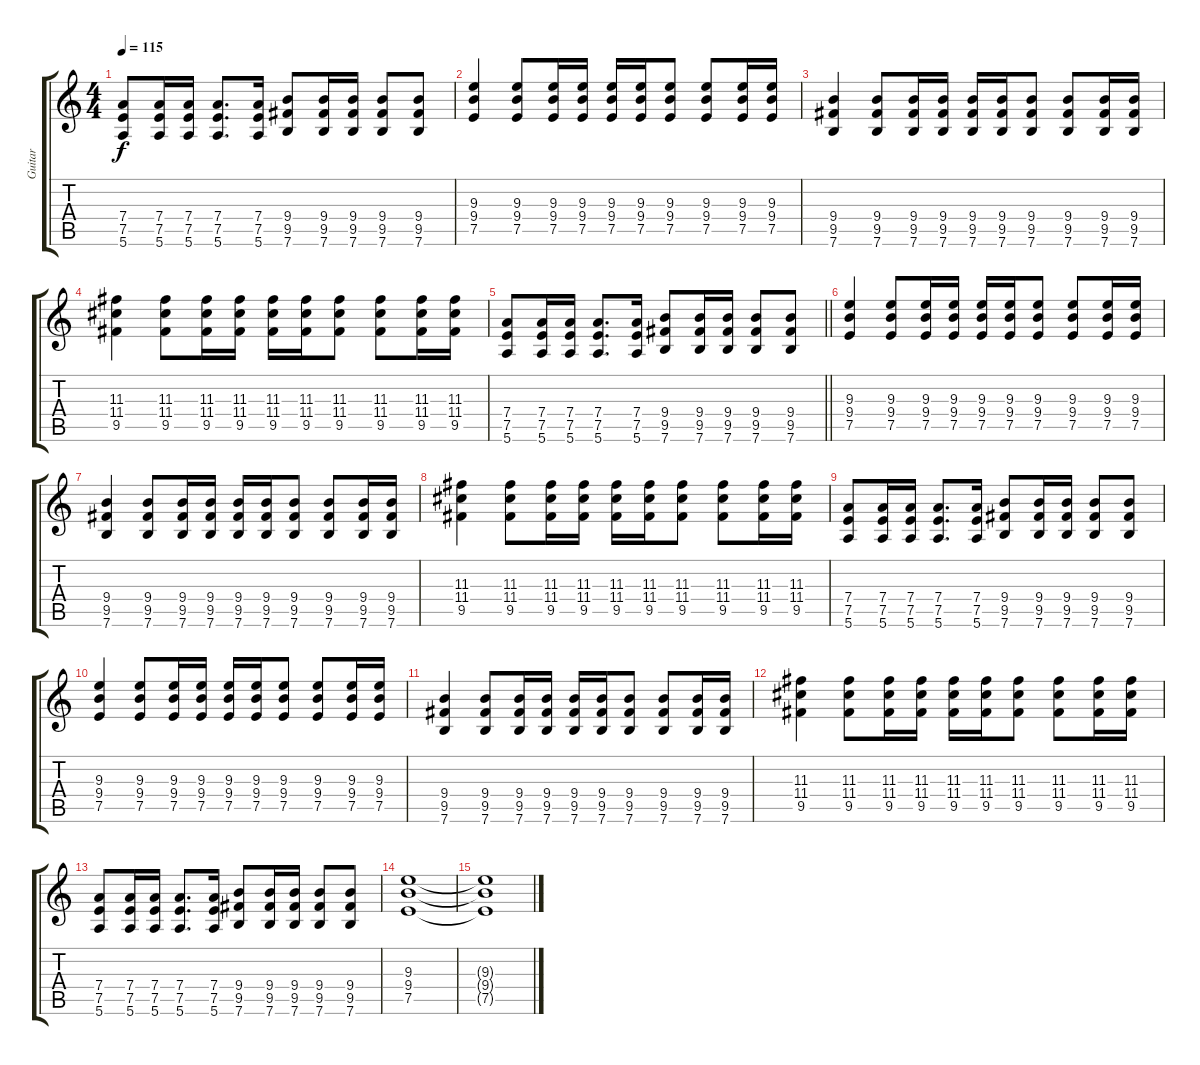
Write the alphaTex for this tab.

\track ("Guitar" "Guitar") {instrument overdrivenguitar}
\staff {score tabs}
\tuning (E4 B3 G3 D3 A2 E2) {hide}
\ts (4 4)
\tempo 115
\clef g2
\ks c
(7.4 7.5 5.6).8{dy f} (7.4 7.5 5.6).16 (7.4 7.5 5.6).16 (7.4 7.5 5.6).8{d} (7.4 7.5 5.6).16 (9.4 9.5 7.6).8 (9.4 9.5 7.6).16 (9.4 9.5 7.6).16 (9.4 9.5 7.6).8 (9.4 9.5 7.6).8 |
(9.3 9.4 7.5).4 (9.3 9.4 7.5).8 (9.3 9.4 7.5).16 (9.3 9.4 7.5).16 (9.3 9.4 7.5).16 (9.3 9.4 7.5).16 (9.3 9.4 7.5).8 (9.3 9.4 7.5).8 (9.3 9.4 7.5).16 (9.3 9.4 7.5).16 |
(9.4 9.5 7.6).4 (9.4 9.5 7.6).8 (9.4 9.5 7.6).16 (9.4 9.5 7.6).16 (9.4 9.5 7.6).16 (9.4 9.5 7.6).16 (9.4 9.5 7.6).8 (9.4 9.5 7.6).8 (9.4 9.5 7.6).16 (9.4 9.5 7.6).16 |
(11.3 11.4 9.5).4 (11.3 11.4 9.5).8 (11.3 11.4 9.5).16 (11.3 11.4 9.5).16 (11.3 11.4 9.5).16 (11.3 11.4 9.5).16 (11.3 11.4 9.5).8 (11.3 11.4 9.5).8 (11.3 11.4 9.5).16 (11.3 11.4 9.5).16 |
\barLineRight lightlight
(7.4 7.5 5.6).8 (7.4 7.5 5.6).16 (7.4 7.5 5.6).16 (7.4 7.5 5.6).8{d} (7.4 7.5 5.6).16 (9.4 9.5 7.6).8 (9.4 9.5 7.6).16 (9.4 9.5 7.6).16 (9.4 9.5 7.6).8 (9.4 9.5 7.6).8 |
(9.3 9.4 7.5).4 (9.3 9.4 7.5).8 (9.3 9.4 7.5).16 (9.3 9.4 7.5).16 (9.3 9.4 7.5).16 (9.3 9.4 7.5).16 (9.3 9.4 7.5).8 (9.3 9.4 7.5).8 (9.3 9.4 7.5).16 (9.3 9.4 7.5).16 |
(9.4 9.5 7.6).4 (9.4 9.5 7.6).8 (9.4 9.5 7.6).16 (9.4 9.5 7.6).16 (9.4 9.5 7.6).16 (9.4 9.5 7.6).16 (9.4 9.5 7.6).8 (9.4 9.5 7.6).8 (9.4 9.5 7.6).16 (9.4 9.5 7.6).16 |
(11.3 11.4 9.5).4 (11.3 11.4 9.5).8 (11.3 11.4 9.5).16 (11.3 11.4 9.5).16 (11.3 11.4 9.5).16 (11.3 11.4 9.5).16 (11.3 11.4 9.5).8 (11.3 11.4 9.5).8 (11.3 11.4 9.5).16 (11.3 11.4 9.5).16 |
(7.4 7.5 5.6).8 (7.4 7.5 5.6).16 (7.4 7.5 5.6).16 (7.4 7.5 5.6).8{d} (7.4 7.5 5.6).16 (9.4 9.5 7.6).8 (9.4 9.5 7.6).16 (9.4 9.5 7.6).16 (9.4 9.5 7.6).8 (9.4 9.5 7.6).8 |
(9.3 9.4 7.5).4 (9.3 9.4 7.5).8 (9.3 9.4 7.5).16 (9.3 9.4 7.5).16 (9.3 9.4 7.5).16 (9.3 9.4 7.5).16 (9.3 9.4 7.5).8 (9.3 9.4 7.5).8 (9.3 9.4 7.5).16 (9.3 9.4 7.5).16 |
(9.4 9.5 7.6).4 (9.4 9.5 7.6).8 (9.4 9.5 7.6).16 (9.4 9.5 7.6).16 (9.4 9.5 7.6).16 (9.4 9.5 7.6).16 (9.4 9.5 7.6).8 (9.4 9.5 7.6).8 (9.4 9.5 7.6).16 (9.4 9.5 7.6).16 |
(11.3 11.4 9.5).4 (11.3 11.4 9.5).8 (11.3 11.4 9.5).16 (11.3 11.4 9.5).16 (11.3 11.4 9.5).16 (11.3 11.4 9.5).16 (11.3 11.4 9.5).8 (11.3 11.4 9.5).8 (11.3 11.4 9.5).16 (11.3 11.4 9.5).16 |
(7.4 7.5 5.6).8 (7.4 7.5 5.6).16 (7.4 7.5 5.6).16 (7.4 7.5 5.6).8{d} (7.4 7.5 5.6).16 (9.4 9.5 7.6).8 (9.4 9.5 7.6).16 (9.4 9.5 7.6).16 (9.4 9.5 7.6).8 (9.4 9.5 7.6).8 |
(9.3 9.4 7.5).1 |
(9.3{t} 9.4{t} 7.5{t}).1
